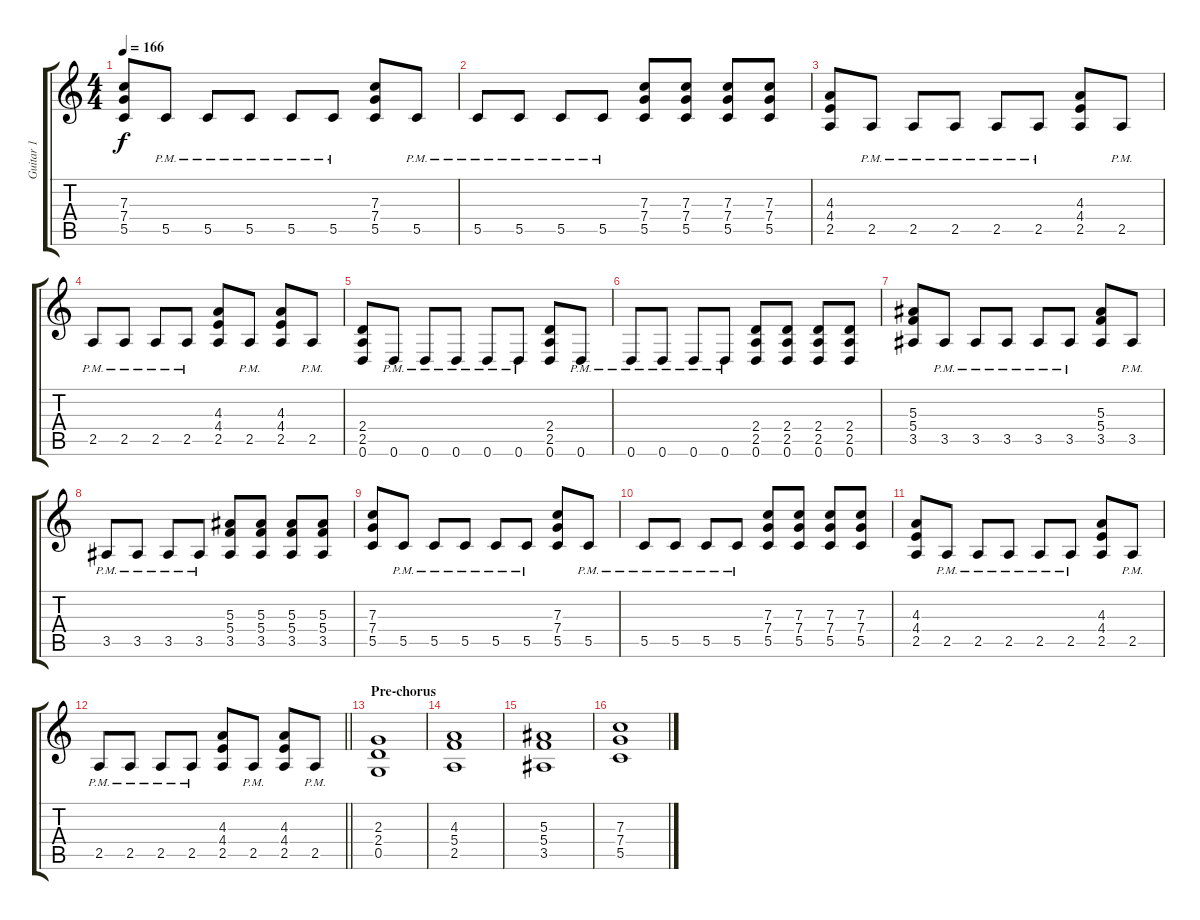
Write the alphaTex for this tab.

\track ("Guitar 1" "Guitar 1") {instrument distortionguitar}
\staff {score tabs}
\tuning (D4 A3 F3 C3 G2 D2) {hide}
\ts (4 4)
\tempo 166
\clef g2
\ks c
(7.3 7.4 5.5).8{dy f} 5.5{pm}.8 5.5{pm}.8 5.5{pm}.8 5.5{pm}.8 5.5{pm}.8 (7.3 7.4 5.5).8 5.5{pm}.8 |
5.5{pm}.8 5.5{pm}.8 5.5{pm}.8 5.5{pm}.8 (7.3 7.4 5.5).8 (7.3 7.4 5.5).8 (7.3 7.4 5.5).8 (7.3 7.4 5.5).8 |
(4.3 4.4 2.5).8 2.5{pm}.8 2.5{pm}.8 2.5{pm}.8 2.5{pm}.8 2.5{pm}.8 (4.3 4.4 2.5).8 2.5{pm}.8 |
2.5{pm}.8 2.5{pm}.8 2.5{pm}.8 2.5{pm}.8 (4.3 4.4 2.5).8 2.5{pm}.8 (4.3 4.4 2.5).8 2.5{pm}.8 |
(2.4 2.5 0.6).8 0.6{pm}.8 0.6{pm}.8 0.6{pm}.8 0.6{pm}.8 0.6{pm}.8 (2.4 2.5 0.6).8 0.6{pm}.8 |
0.6{pm}.8 0.6{pm}.8 0.6{pm}.8 0.6{pm}.8 (2.4 2.5 0.6).8 (2.4 2.5 0.6).8 (2.4 2.5 0.6).8 (2.4 2.5 0.6).8 |
(5.3 5.4 3.5).8 3.5{pm}.8 3.5{pm}.8 3.5{pm}.8 3.5{pm}.8 3.5{pm}.8 (5.3 5.4 3.5).8 3.5{pm}.8 |
3.5{pm}.8 3.5{pm}.8 3.5{pm}.8 3.5{pm}.8 (5.3 5.4 3.5).8 (5.3 5.4 3.5).8 (5.3 5.4 3.5).8 (5.3 5.4 3.5).8 |
(7.3 7.4 5.5).8 5.5{pm}.8 5.5{pm}.8 5.5{pm}.8 5.5{pm}.8 5.5{pm}.8 (7.3 7.4 5.5).8 5.5{pm}.8 |
5.5{pm}.8 5.5{pm}.8 5.5{pm}.8 5.5{pm}.8 (7.3 7.4 5.5).8 (7.3 7.4 5.5).8 (7.3 7.4 5.5).8 (7.3 7.4 5.5).8 |
(4.3 4.4 2.5).8 2.5{pm}.8 2.5{pm}.8 2.5{pm}.8 2.5{pm}.8 2.5{pm}.8 (4.3 4.4 2.5).8 2.5{pm}.8 |
\barLineRight lightlight
2.5{pm}.8 2.5{pm}.8 2.5{pm}.8 2.5{pm}.8 (4.3 4.4 2.5).8 2.5{pm}.8 (4.3 4.4 2.5).8 2.5{pm}.8 |
\section ("" "Pre-chorus")
(2.3 2.4 0.5).1 |
(4.3 5.4 2.5).1 |
(5.3 5.4 3.5).1 |
(7.3 7.4 5.5).1
